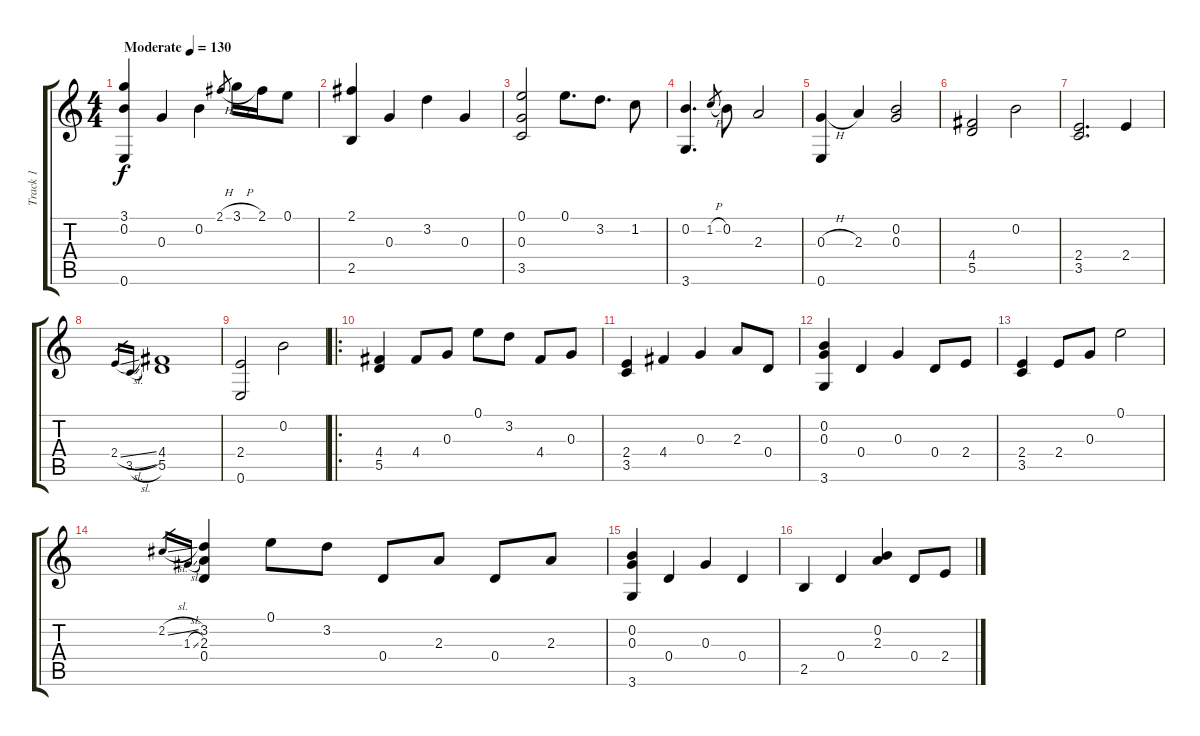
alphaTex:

\track ("Track 1" "Track 1") {instrument acousticguitarsteel}
\staff {score tabs}
\tuning (E4 B3 G3 D3 A2 E2) {hide}
\ts (4 4)
\tempo (130 "Moderate")
\clef g2
\ks c
(3.1 0.2 0.6).4{dy f instrument acousticguitarsteel} 0.3.4 0.2.4 2.1{h}.8{gr} 3.1{h}.16 2.1.16 0.1.8 |
(2.1 2.5).4 0.3.4 3.2.4 0.3.4 |
(0.1 0.3 3.5).2 0.1.8{d} 3.2.8{d} 1.2.8 |
(0.2 3.6).4{d} 1.2{h}.8{gr} 0.2.8 2.3.2 |
(0.3{h} 0.6).4 2.3.4 (0.2 0.3).2 |
(4.4 5.5).2 0.2.2 |
(2.4 3.5).2{d} 2.4.4 |
2.4{sl}.16{gr} 3.5{sl}.16{gr} (4.4 5.5).1 |
(2.4 0.6).2 0.2.2 |
\ro
(4.4 5.5).4 4.4.8 0.3.8 0.1.8 3.2.8 4.4.8 0.3.8 |
(2.4 3.5).4 4.4.4 0.3.4 2.3.8 0.4.8 |
(0.2 0.3 3.6).4 0.4.4 0.3.4 0.4.8 2.4.8 |
(2.4 3.5).4 2.4.8 0.3.8 0.1.2 |
2.2{sl}.16{gr} 1.3{sl}.16{gr} (3.2 2.3 0.4).4 0.1.8 3.2.8 0.4.8 2.3.8 0.4.8 2.3.8 |
(0.2 0.3 3.6).4 0.4.4 0.3.4 0.4.4 |
2.5.4 0.4.4 (0.2 2.3).4 0.4.8 2.4.8
